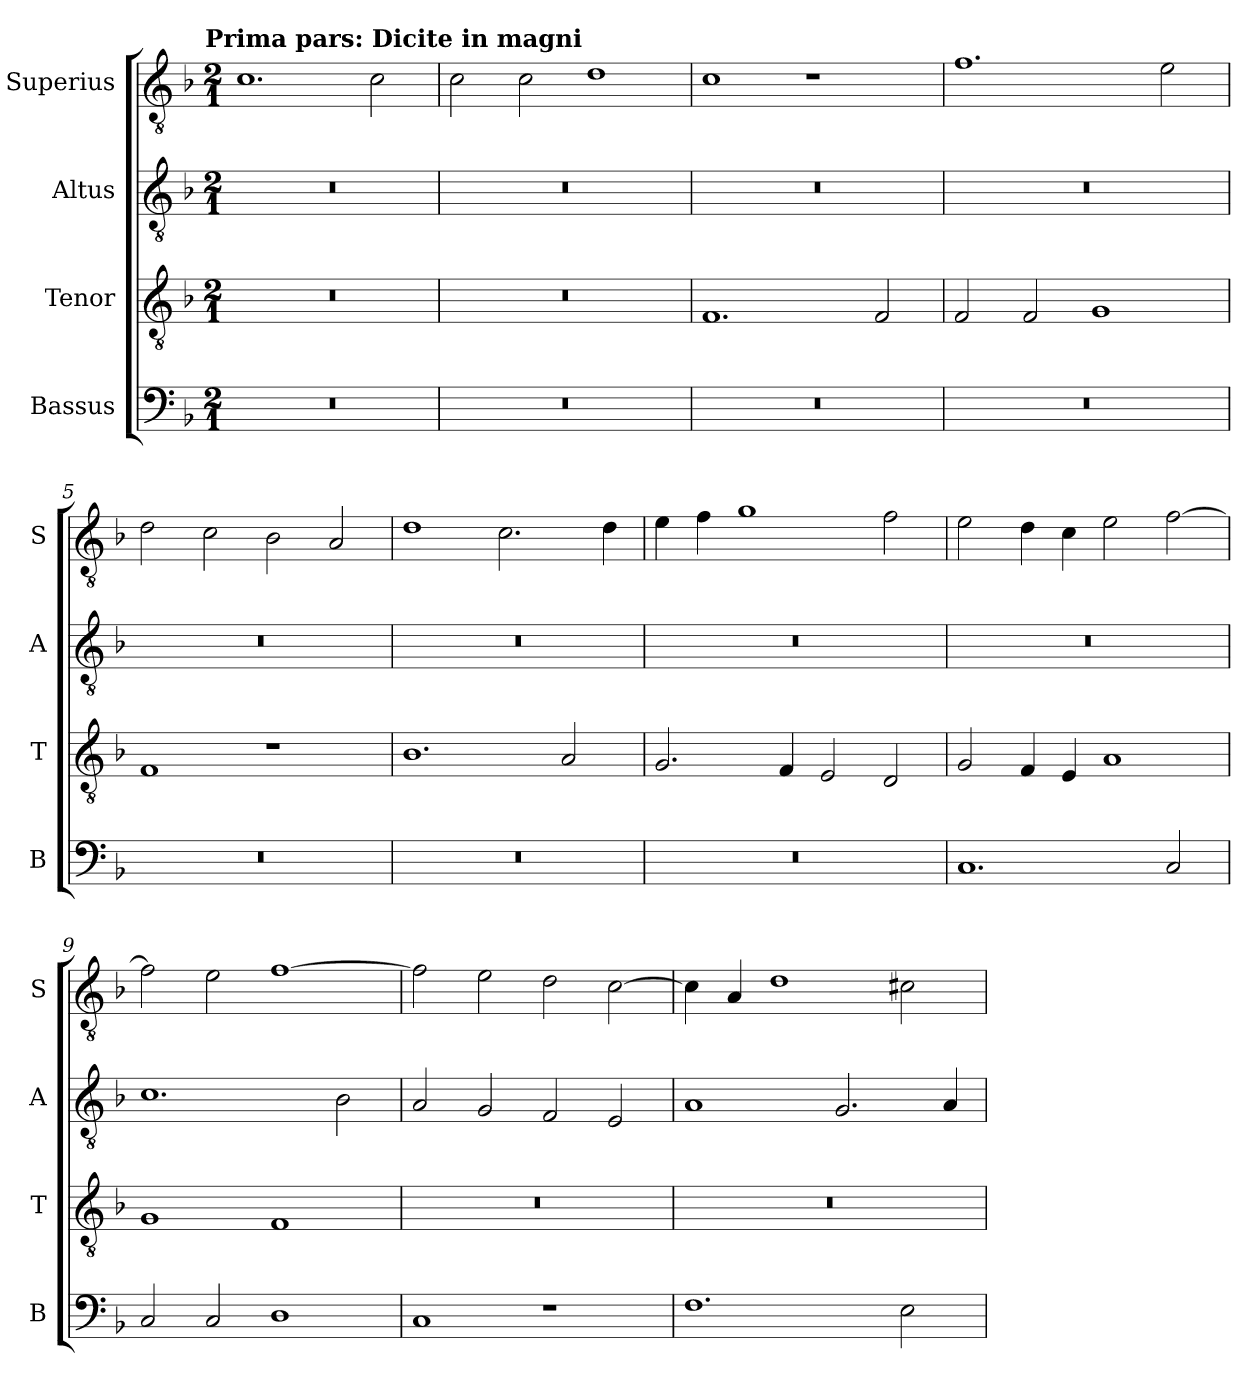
**kern	**kern	**kern	**kern
*part4	*part3	*part2	*part1
*staff4	*staff3	*staff2	*staff1
*I"Bassus	*I"Tenor	*I"Altus	*I"Superius
*I'B	*I'T	*I'A	*I'S
*clefF4	*clefGv2	*clefGv2	*clefGv2
*k[b-]	*k[b-]	*k[b-]	*k[b-]
*F:	*F:	*F:	*F:
!!LO:TX:omd:t=Prima pars&colon; Dicite in magni
*M2/1	*M2/1	*M2/1	*M2/1
=1	=1	=1	=1
0r	0r	0r	1.c
.	.	.	2c
=2	=2	=2	=2
0r	0r	0r	2c
.	.	.	2c
.	.	.	1d
=3	=3	=3	=3
0r	1.F	0r	1c
.	.	.	1r
.	2F	.	.
=4	=4	=4	=4
0r	2F	0r	1.f
.	2F	.	.
.	1G	.	.
.	.	.	2e
=5	=5	=5	=5
0r	1F	0r	2d
.	.	.	2c
.	1r	.	2B-
.	.	.	2A
=6	=6	=6	=6
0r	1.B-	0r	1d
.	.	.	2.c
.	2A	.	.
.	.	.	4d
=7	=7	=7	=7
0r	2.G	0r	4e
.	.	.	4f
.	.	.	1g
.	4F	.	.
.	2E	.	.
.	2D	.	2f
=8	=8	=8	=8
1.C	2G	0r	2e
.	4F	.	4d
.	4E	.	4c
.	1A	.	2e
2C	.	.	[2f
=9	=9	=9	=9
2C	1G	1.c	2f]
2C	.	.	2e
1D	1F	.	[1f
.	.	2B-	.
=10	=10	=10	=10
1C	0r	2A	2f]
.	.	2G	2e
1r	.	2F	2d
.	.	2E	[2c
=11	=11	=11	=11
1.F	0r	1A	4c]
.	.	.	4A
.	.	.	1d
.	.	2.G	.
2E	.	.	2c#X
.	.	4A	.
=	=	=	=
*-	*-	*-	*-
